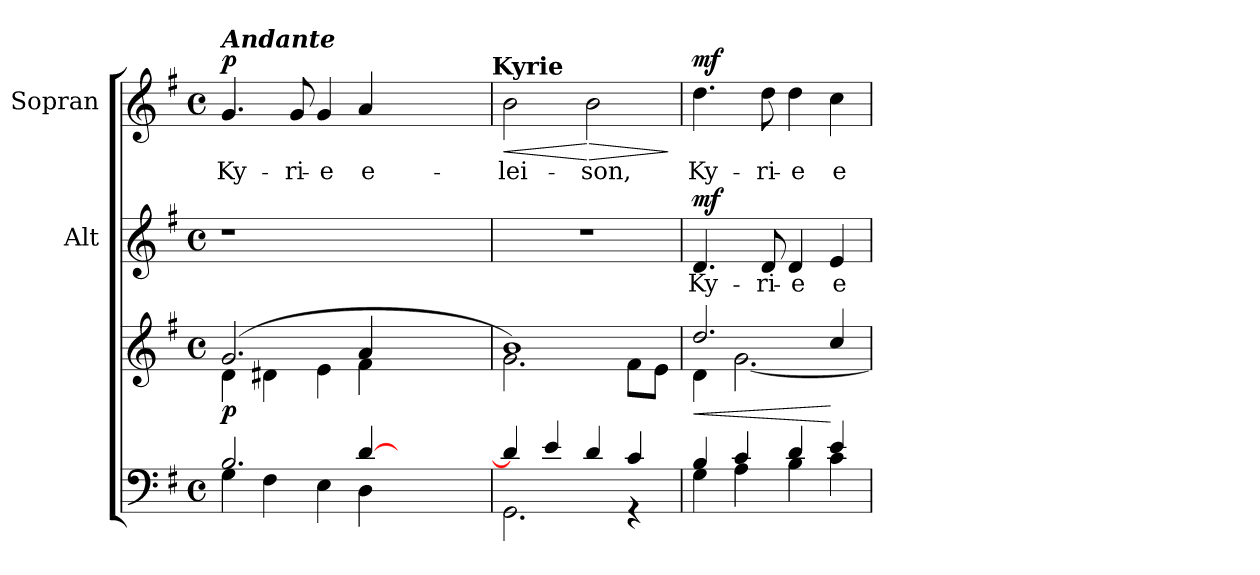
**kern	**kern	**dynam	**kern	**text	**dynam	**kern	**text	**dynam
*part3	*part3	*part3	*part2	*part2	*part2	*part1	*part1	*part1
*staff4	*staff3	*staff3/4	*staff2	*staff2	*staff2	*staff1	*staff1	*staff1
*	*	*	*I"Alt	*	*	*I"Sopran	*	*
*	*	*	*I'A.	*	*	*I'S.	*	*
*clefF4	*clefG2	*	*clefG2	*	*	*clefG2	*	*
*k[f#]	*k[f#]	*	*k[f#]	*	*	*k[f#]	*	*
*G:	*G:	*	*G:	*	*	*G:	*	*
*M4/4	*M4/4	*	*M4/4	*	*	*M4/4	*	*
*met(c)	*met(c)	*	*met(c)	*	*	*met(c)	*	*
=1	=1	=1	=1	=1	=1	=1	=1	=1
*^	*^	*	*	*	*	*	*	*
!	!	!	!	!	!	!	!	!LO:TX:a:Bi:t=Andante	!	!
!	!	!	!	!LO:DY:b	!	!	!	!	!LO:LY:b	!LO:DY:a
2.B/	4G\	(2.g/	4d\	p	1r	.	.	4.g/	Ky-	p
.	4F#\	.	4d#X\	.	.	.	.	.	.	.
!	!	!	!	!	!	!	!	!	!LO:LY:b	!
.	.	.	.	.	.	.	.	8g/	-ri-	.
!	!	!	!	!	!	!	!	!	!LO:LY:b	!
.	4E\	.	4e\	.	.	.	.	4g/	-e	.
!	!	!	!	!	!	!	!	!	!LO:LY:b	!
[>4d/	4D\	4a/	4f#\	.	.	.	.	4a/	e-	.
2...ryy	2...ryy	2...ryy	2...ryy	.	2...ryy	.	.	2...ryy	.	.
!	!	!	!	!	!	!	!	!LO:TX:a:B:t=Kyrie	!	!
=2	=2	=2	=2	=2	=2	=2	=2	=2	=2	=2
!	!	!	!	!	!	!	!	!	!LO:LY:b	!LO:HP:b
4d/]	2.GG\	1b)	2.g\	.	1r	.	.	2b\	-lei-	<
4e/	.	.	.	.	.	.	.	.	.	.
!	!	!	!	!	!	!	!	!	!LO:LY:b	!LO:HP:n=1:b
4d/	.	.	.	.	.	.	.	2b\	-son,	[ >
4c/	4rFF	.	8f#\L	.	.	.	.	.	.	.
.	.	.	8e\J	.	.	.	.	.	.	.
*v	*v	*	*	*	*	*	*	*	*	*
*	*v	*v	*	*	*	*	*	*	*
.	.	.	.	.	.	.	.	]
=3	=3	=3	=3	=3	=3	=3	=3	=3
*^	*	*	*	*	*	*	*	*
!	!	!	!LO:HP:b	!	!LO:LY:b	!LO:DY:a	!	!LO:LY:b	!LO:DY:a
*	*	*^	*	*	*	*	*	*	*
4B/	4G\	2.dd/	4d\	<	4.d/	Ky-	mf	4.dd\	Ky-	mf
4c/	4A\	.	[<2.g\	.	.	.	.	.	.	.
!	!	!	!	!	!	!LO:LY:b	!	!	!LO:LY:b	!
.	.	.	.	.	8d/	-ri-	.	8dd\	-ri-	.
!	!	!	!	!	!	!LO:LY:b	!	!	!LO:LY:b	!
4d/	4B\	.	.	.	4d/	-e	.	4dd\	-e	.
!	!	!	!	!	!	!LO:LY:b	!	!	!LO:LY:b	!
4e/	4c\	4cc/	.	[	4e/	e-	.	4cc\	e-	.
*v	*v	*	*	*	*	*	*	*	*	*
*	*v	*v	*	*	*	*	*	*	*
=	=	=	=	=	=	=	=	=
*-	*-	*-	*-	*-	*-	*-	*-	*-
